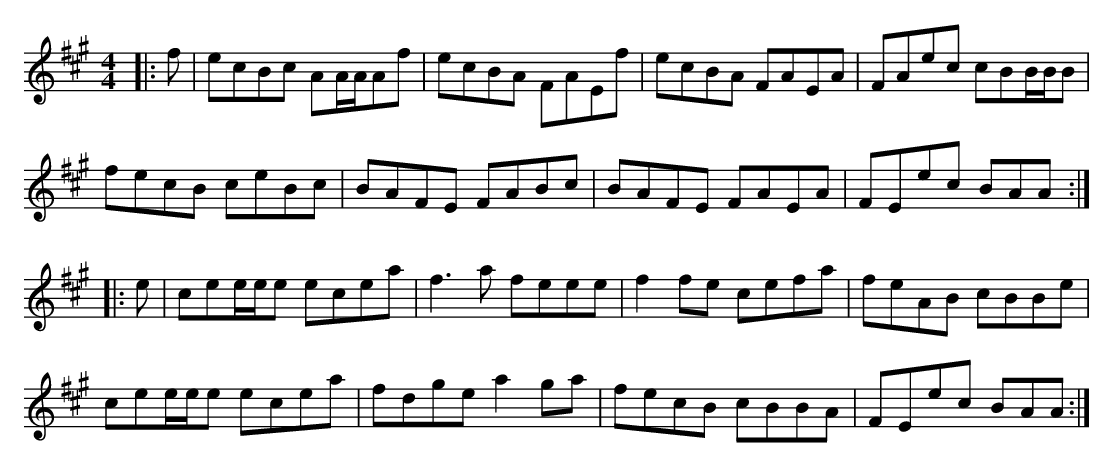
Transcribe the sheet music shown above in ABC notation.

X:1
M:4/4
K:A
|:f|ecBc AA/A/Af|ecBA FAEf|ecBA FAEA|FAec cBB/B/B|
fecB ceBc|BAFE FABc|BAFE FAEA|FEec BAA:|
|:e|cee/e/e ecea|f3a feee|f2fe cefa|feAB cBBe|
cee/e/e ecea|fdge a2ga|fecB cBBA|FEec BAA:|
